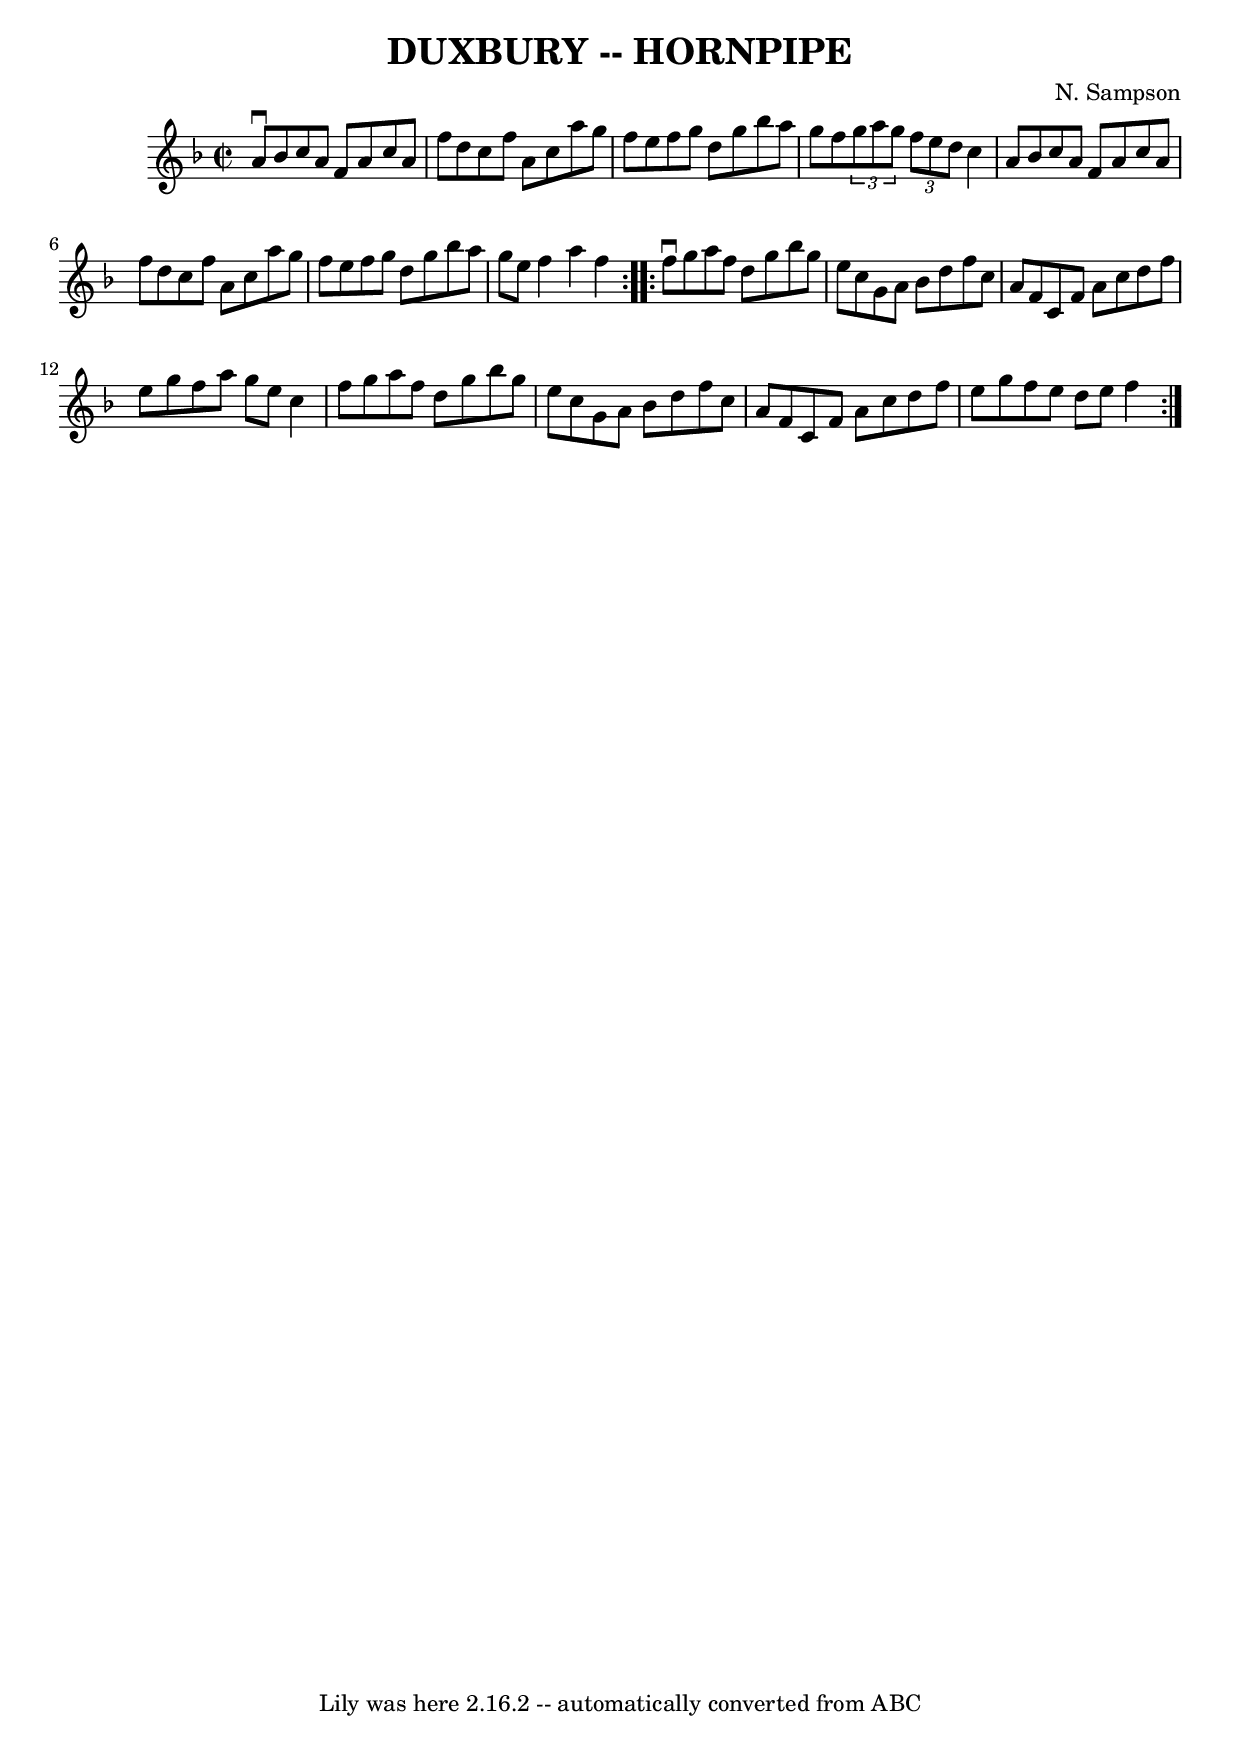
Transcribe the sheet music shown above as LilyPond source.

\version "2.16.2"
\include "Mammoth.ily"
\header {
  %% book = "Cole's 1000 Fiddle Tunes"
  composer = "N. Sampson"
  crossRefNumber = "1"
  footnotes = ""
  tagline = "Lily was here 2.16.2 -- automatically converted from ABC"
  title = "DUXBURY -- HORNPIPE"

}
voicedefault =  {



  \repeat volta 2 {

    \override Staff.TimeSignature #'style = #'C
    \time 2/2 
    \key f \major a'8^\downbow bes'8        |
    c''8 a'8  
    f'8 a'8 c''8 a'8 f''8 d''8    |
    c''8 f''8 a'8   
    c''8 a''8 g''8 f''8 e''8    |
    f''8 g''8 d''8    
    g''8 bes''8 a''8 g''8 f''8    |
    \times 2/3 { g''8    
		 a''8 g''8  
	       }   \times 2/3 { f''8 e''8 d''8  
			      } c''4 a'8 bes'8 
    |
    c''8 a'8 f'8 a'8 c''8 a'8 f''8 d''8    
    |
    c''8 f''8 a'8 c''8 a''8 g''8 f''8 e''8    
    |
    f''8 g''8 d''8 g''8 bes''8 a''8 g''8 e''8    
    |
    f''4 a''4 f''4    
  }     
  \repeat volta 2 {
    f''8^\downbow   
    g''8        |
    a''8 f''8 d''8 g''8 bes''8 g''8 e''8   
    c''8    |
    g'8 a'8 bes'8 d''8 f''8 c''8 a'8 f'8   
    |
    c'8 f'8 a'8 c''8 d''8 f''8 e''8 g''8    
    |
    f''8 a''8 g''8 e''8 c''4 f''8 g''8        |
    
    a''8 f''8 d''8 g''8 bes''8 g''8 e''8 c''8    |
    
    g'8 a'8 bes'8 d''8 f''8 c''8 a'8 f'8    |
    c'8    
    f'8 a'8 c''8 d''8 f''8 e''8 g''8    |
    f''8 e''8   
    d''8 e''8 f''4    
  }   

}

\score{
  <<

    \context Staff="default"
    {
      \voicedefault 
      
    }

  >>
  \layout {
    
  }
  \midi {
  }

}
